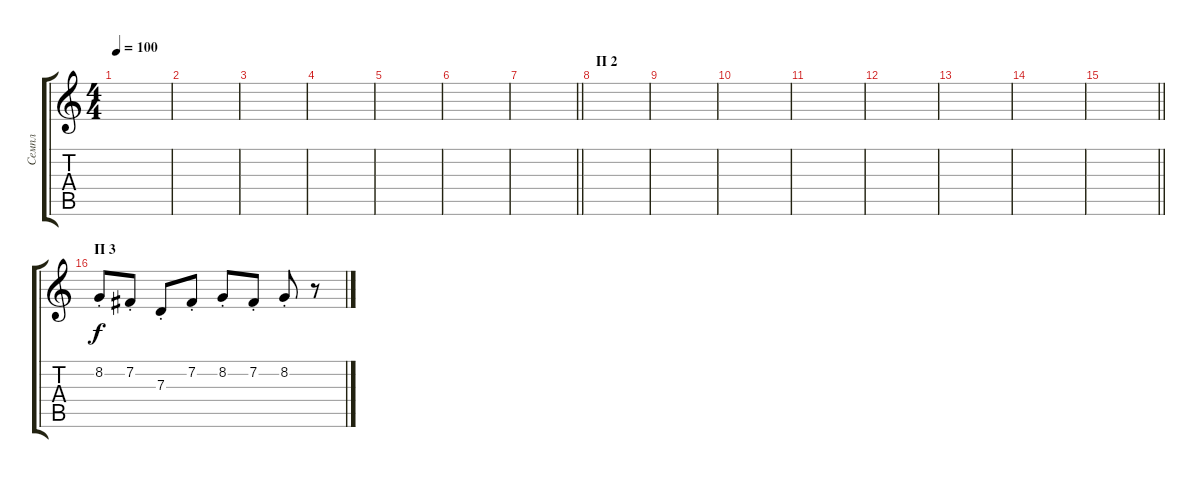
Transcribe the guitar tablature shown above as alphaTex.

\track ("Семпл" "Семпл") {instrument pad8sweep}
\staff {score tabs}
\tuning (E4 B3 G3 D3 A2 E2) {hide}
\ts (4 4)
\tempo 100
\clef g2
\ks c
|
|
|
|
|
|
\barLineRight lightlight
|
\section ("" "П 2")
|
|
|
|
|
|
|
\barLineRight lightlight
|
\section ("" "П 3")
8.2{st}.8 7.2{st}.8 7.3{st}.8 7.2{st}.8 8.2{st}.8 7.2{st}.8 8.2{st}.8 r.8
